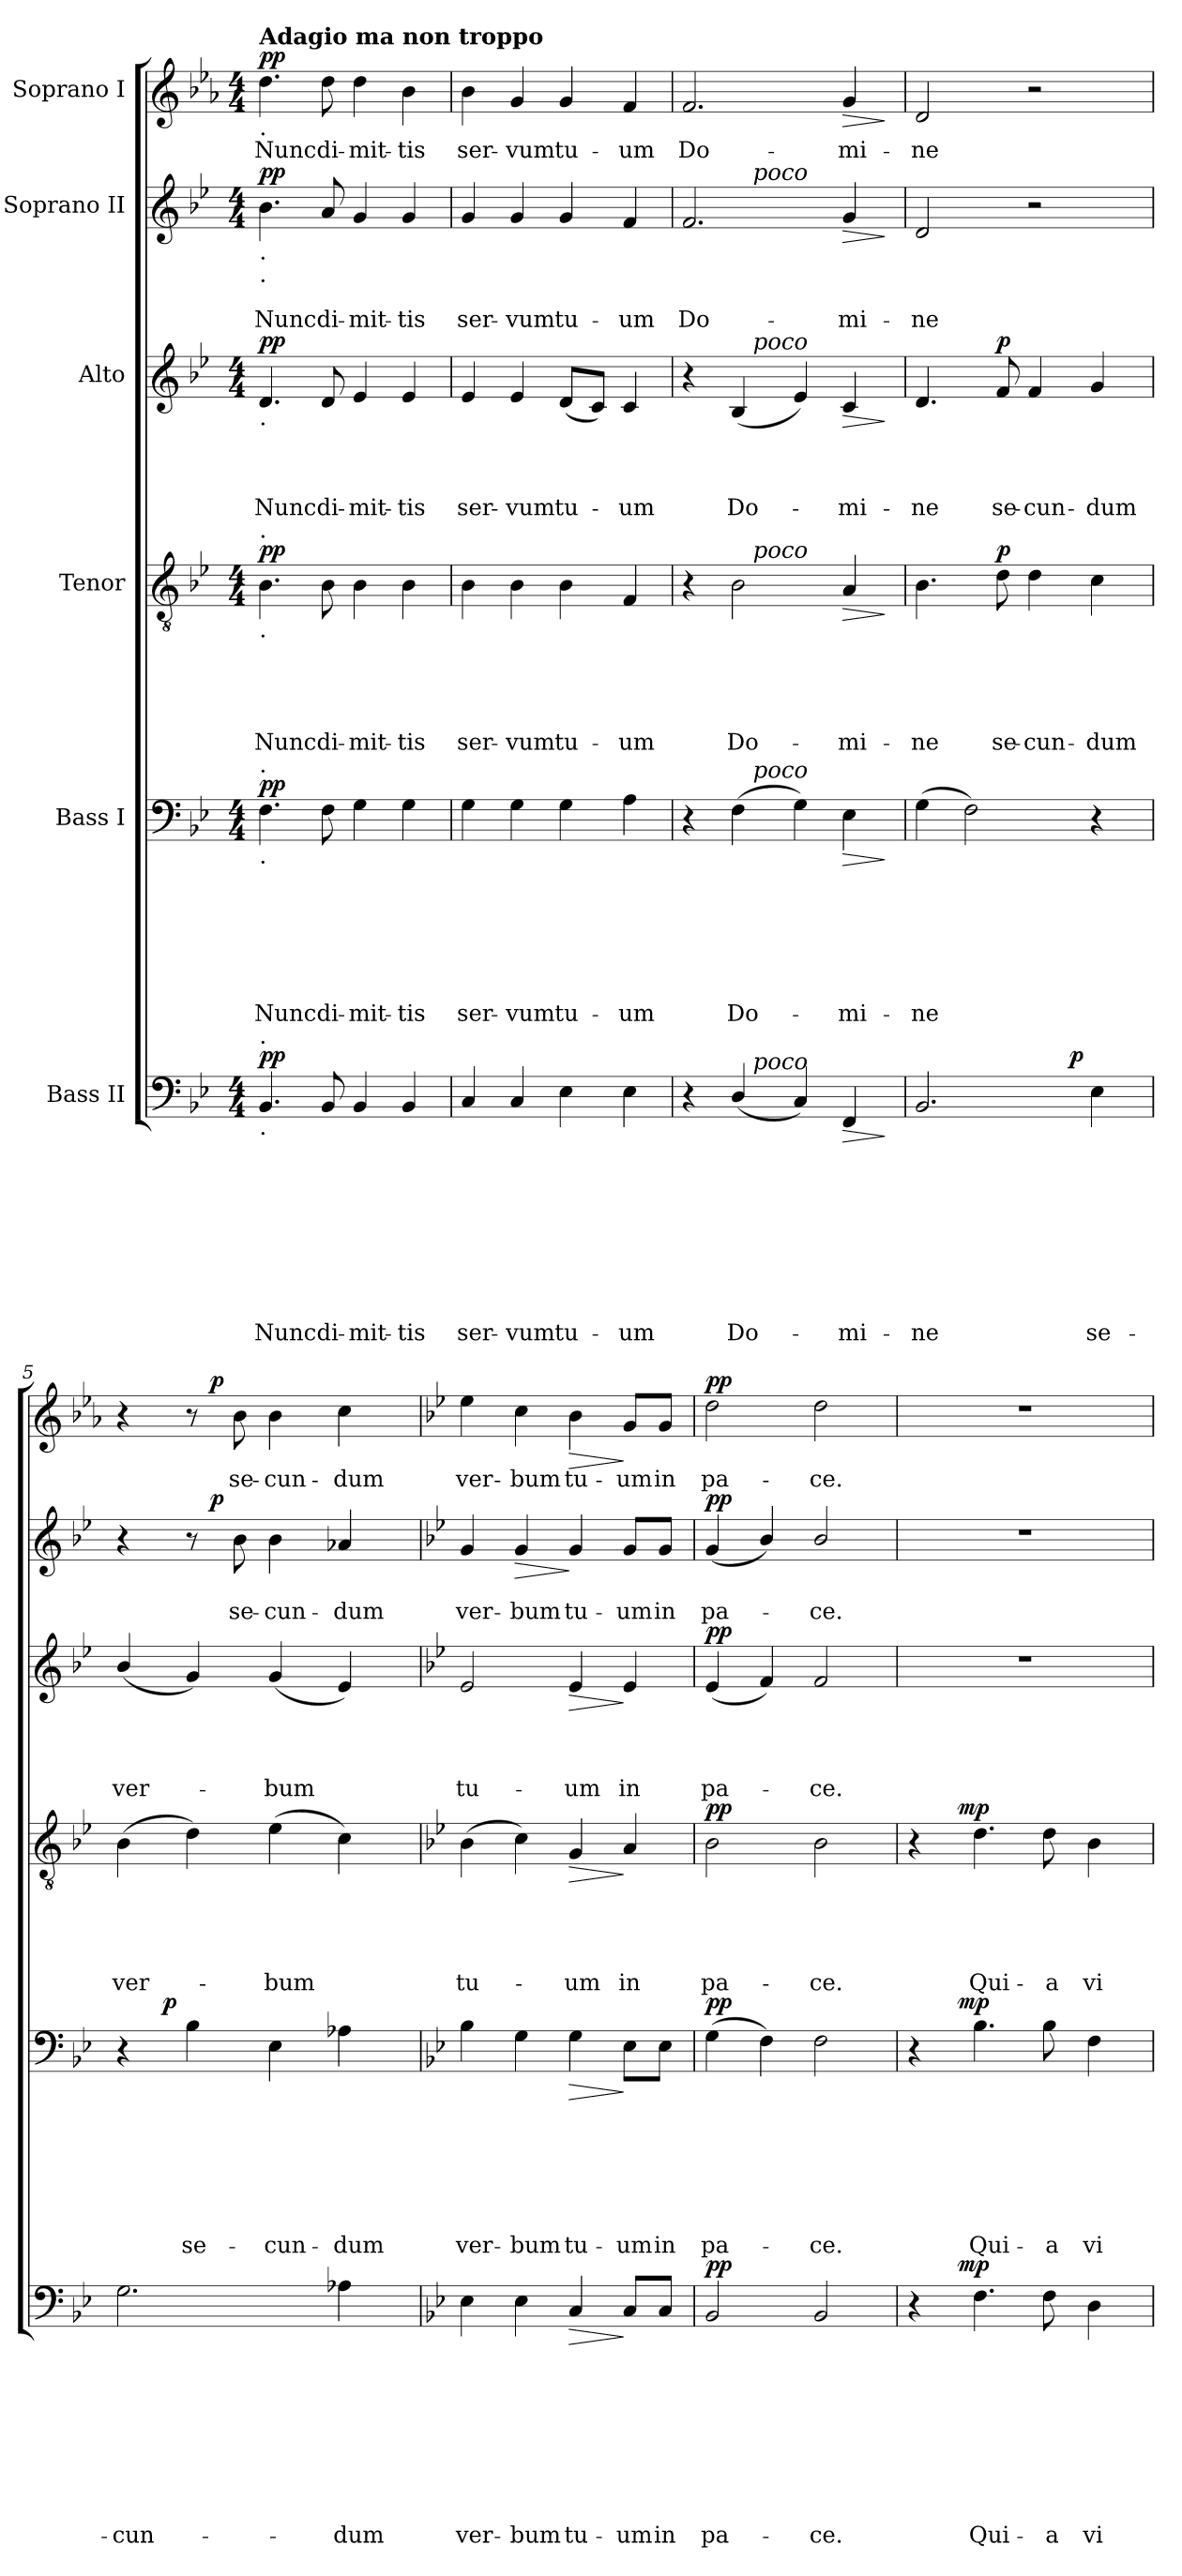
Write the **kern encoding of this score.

**kern	**text	**text	**text	**text	**text	**text	**text	**text	**text	**dynam	**kern	**text	**text	**text	**text	**text	**text	**text	**dynam	**kern	**text	**text	**text	**text	**text	**dynam	**kern	**text	**text	**text	**text	**dynam	**kern	**text	**text	**dynam	**kern	**text	**dynam
*part6	*part6	*part6	*part6	*part6	*part6	*part6	*part6	*part6	*part6	*part6	*part5	*part5	*part5	*part5	*part5	*part5	*part5	*part5	*part5	*part4	*part4	*part4	*part4	*part4	*part4	*part4	*part3	*part3	*part3	*part3	*part3	*part3	*part2	*part2	*part2	*part2	*part1	*part1	*part1
*staff6	*staff6	*staff6	*staff6	*staff6	*staff6	*staff6	*staff6	*staff6	*staff6	*staff6	*staff5	*staff5	*staff5	*staff5	*staff5	*staff5	*staff5	*staff5	*staff5	*staff4	*staff4	*staff4	*staff4	*staff4	*staff4	*staff4	*staff3	*staff3	*staff3	*staff3	*staff3	*staff3	*staff2	*staff2	*staff2	*staff2	*staff1	*staff1	*staff1
*I"Bass II	*	*	*	*	*	*	*	*	*	*	*I"Bass I	*	*	*	*	*	*	*	*	*I"Tenor	*	*	*	*	*	*	*I"Alto	*	*	*	*	*	*I"Soprano II	*	*	*	*I"Soprano I	*	*
*clefF4	*	*	*	*	*	*	*	*	*	*	*clefF4	*	*	*	*	*	*	*	*	*clefGv2	*	*	*	*	*	*	*clefG2	*	*	*	*	*	*clefG2	*	*	*	*clefG2	*	*
*ITrd-3c-5	*	*	*	*	*	*	*	*	*	*	*ITrd-3c-5	*	*	*	*	*	*	*	*	*ITrd-3c-5	*	*	*	*	*	*	*ITrd-3c-5	*	*	*	*	*	*ITrd-3c-5	*	*	*	*	*	*
*k[b-e-a-]	*	*	*	*	*	*	*	*	*	*	*k[b-e-a-]	*	*	*	*	*	*	*	*	*k[b-e-a-]	*	*	*	*	*	*	*k[b-e-a-]	*	*	*	*	*	*k[b-e-a-]	*	*	*	*k[b-e-a-]	*	*
*E-:	*	*	*	*	*	*	*	*	*	*	*E-:	*	*	*	*	*	*	*	*	*E-:	*	*	*	*	*	*	*E-:	*	*	*	*	*	*E-:	*	*	*	*E-:	*	*
*M4/4	*	*	*	*	*	*	*	*	*	*	*M4/4	*	*	*	*	*	*	*	*	*M4/4	*	*	*	*	*	*	*M4/4	*	*	*	*	*	*M4/4	*	*	*	*M4/4	*	*
=1	=1	=1	=1	=1	=1	=1	=1	=1	=1	=1	=1	=1	=1	=1	=1	=1	=1	=1	=1	=1	=1	=1	=1	=1	=1	=1	=1	=1	=1	=1	=1	=1	=1	=1	=1	=1	=1	=1	=1
!	!	!	!	!	!	!	!	!	!	!	!	!	!	!	!	!	!	!	!	!	!	!	!	!	!	!	!	!	!	!	!	!	!	!	!	!	!LO:TX:a:B:t=Adagio ma non troppo	!	!
!	!	!	!	!	!	!	!	!	!	!	!	!	!	!	!	!	!	!	!	!	!	!	!	!	!	!	!	!	!	!	!	!	!	!	!	!	!LO:TX:b:t=.	!	!
!	!	!	!	!	!	!	!	!	!	!	!	!	!	!	!	!	!	!	!	!	!	!	!	!	!	!	!	!	!	!	!	!	!LO:TX:b:t=.	!	!	!	!	!	!
!	!	!	!	!	!	!	!	!	!	!	!	!	!	!	!	!	!	!	!	!	!	!	!	!	!	!	!	!	!	!	!	!	!LO:TX:b:t=.	!	!	!	!	!	!
!	!	!	!	!	!	!	!	!	!	!	!	!	!	!	!	!	!	!	!	!	!	!	!	!	!	!	!LO:TX:b:t=.	!	!	!	!	!	!	!	!	!	!	!	!
!	!	!	!	!	!	!	!	!	!	!	!	!	!	!	!	!	!	!	!	!LO:TX:b:t=.	!	!	!	!	!	!	!	!	!	!	!	!	!	!	!	!	!	!	!
!	!	!	!	!	!	!	!	!	!	!	!	!	!	!	!	!	!	!	!	!LO:TX:a:t=.	!	!	!	!	!	!	!	!	!	!	!	!	!	!	!	!	!	!	!
!	!	!	!	!	!	!	!	!	!	!	!LO:TX:b:t=.	!	!	!	!	!	!	!	!	!	!	!	!	!	!	!	!	!	!	!	!	!	!	!	!	!	!	!	!
!	!	!	!	!	!	!	!	!	!	!	!LO:TX:a:t=.	!	!	!	!	!	!	!	!	!	!	!	!	!	!	!	!	!	!	!	!	!	!	!	!	!	!	!	!
!LO:TX:b:t=.	!	!	!	!	!	!	!	!	!	!	!	!	!	!	!	!	!	!	!	!	!	!	!	!	!	!	!	!	!	!	!	!	!	!	!	!	!	!	!
!LO:TX:a:t=.	!	!	!	!	!	!	!	!	!	!	!	!	!	!	!	!	!	!	!	!	!	!	!	!	!	!	!	!	!	!	!	!	!	!	!	!	!	!	!
!	!	!	!	!	!	!	!	!	!LO:LY:b	!LO:DY:a	!	!	!	!	!	!	!	!LO:LY:b	!LO:DY:a	!	!	!	!	!	!LO:LY:b	!LO:DY:a	!	!	!	!	!LO:LY:b	!LO:DY:a	!	!	!LO:LY:b	!LO:DY:a	!	!LO:LY:b	!LO:DY:a
4.E-/	.	.	.	.	.	.	.	.	Nunc	pp	4.B-\	.	.	.	.	.	.	Nunc	pp	4.e-\	.	.	.	.	Nunc	pp	4.g/	.	.	.	Nunc	pp	4.ee-\	.	Nunc	pp	4.dd\	Nunc	pp
!	!	!	!	!	!	!	!	!	!LO:LY:b	!	!	!	!	!	!	!	!	!LO:LY:b	!	!	!	!	!	!	!LO:LY:b	!	!	!	!	!	!LO:LY:b	!	!	!	!LO:LY:b	!	!	!LO:LY:b	!
8E-/	.	.	.	.	.	.	.	.	di-	.	8B-\	.	.	.	.	.	.	di-	.	8e-\	.	.	.	.	di-	.	8g/	.	.	.	di-	.	8dd/	.	di-	.	8dd\	di-	.
!	!	!	!	!	!	!	!	!	!LO:LY:b	!	!	!	!	!	!	!	!	!LO:LY:b	!	!	!	!	!	!	!LO:LY:b	!	!	!	!	!	!LO:LY:b	!	!	!	!LO:LY:b	!	!	!LO:LY:b	!
4E-/	.	.	.	.	.	.	.	.	-mit-	.	4c\	.	.	.	.	.	.	-mit-	.	4e-\	.	.	.	.	-mit-	.	4a-/	.	.	.	-mit-	.	4cc/	.	-mit-	.	4dd\	-mit-	.
!	!	!	!	!	!	!	!	!	!LO:LY:b:rj	!	!	!	!	!	!	!	!	!LO:LY:b:rj	!	!	!	!	!	!	!LO:LY:b:rj	!	!	!	!	!	!LO:LY:b:rj	!	!	!	!LO:LY:b:rj	!	!	!LO:LY:b:rj	!
4E-/	.	.	.	.	.	.	.	.	-tis	.	4c\	.	.	.	.	.	.	-tis	.	4e-\	.	.	.	.	-tis	.	4a-/	.	.	.	-tis	.	4cc/	.	-tis	.	4b-\	-tis	.
=2	=2	=2	=2	=2	=2	=2	=2	=2	=2	=2	=2	=2	=2	=2	=2	=2	=2	=2	=2	=2	=2	=2	=2	=2	=2	=2	=2	=2	=2	=2	=2	=2	=2	=2	=2	=2	=2	=2	=2
!	!	!	!	!	!	!	!	!	!LO:LY:b	!	!	!	!	!	!	!	!	!LO:LY:b	!	!	!	!	!	!	!LO:LY:b	!	!	!	!	!	!LO:LY:b	!	!	!	!LO:LY:b	!	!	!LO:LY:b	!
4F/	.	.	.	.	.	.	.	.	ser-	.	4c\	.	.	.	.	.	.	ser-	.	4e-\	.	.	.	.	ser-	.	4a-/	.	.	.	ser-	.	4cc/	.	ser-	.	4b-\	ser-	.
!	!	!	!	!	!	!	!	!	!LO:LY:b	!	!	!	!	!	!	!	!	!LO:LY:b	!	!	!	!	!	!	!LO:LY:b	!	!	!	!	!	!LO:LY:b	!	!	!	!LO:LY:b	!	!	!LO:LY:b	!
4F/	.	.	.	.	.	.	.	.	-vum	.	4c\	.	.	.	.	.	.	-vum	.	4e-\	.	.	.	.	-vum	.	4a-/	.	.	.	-vum	.	4cc/	.	-vum	.	4g/	-vum	.
!	!	!	!	!	!	!	!	!	!LO:LY:b	!	!	!	!	!	!	!	!	!LO:LY:b	!	!	!	!	!	!	!LO:LY:b	!	!	!	!	!	!LO:LY:b	!	!	!	!LO:LY:b	!	!	!LO:LY:b	!
4A-\	.	.	.	.	.	.	.	.	tu-	.	4c\	.	.	.	.	.	.	tu-	.	4e-\	.	.	.	.	tu-	.	(<8g/L	.	.	.	tu-	.	4cc/	.	tu-	.	4g/	tu-	.
.	.	.	.	.	.	.	.	.	.	.	.	.	.	.	.	.	.	.	.	.	.	.	.	.	.	.	8f/J)	.	.	.	.	.	.	.	.	.	.	.	.
!	!	!	!	!	!	!	!	!	!LO:LY:b	!	!	!	!	!	!	!	!	!LO:LY:b	!	!	!	!	!	!	!LO:LY:b	!	!	!	!	!	!LO:LY:b	!	!	!	!LO:LY:b	!	!	!LO:LY:b	!
4A-\	.	.	.	.	.	.	.	.	-um	.	4d\	.	.	.	.	.	.	-um	.	4B-/	.	.	.	.	-um	.	4f/	.	.	.	-um	.	4b-/	.	-um	.	4f/	-um	.
=3	=3	=3	=3	=3	=3	=3	=3	=3	=3	=3	=3	=3	=3	=3	=3	=3	=3	=3	=3	=3	=3	=3	=3	=3	=3	=3	=3	=3	=3	=3	=3	=3	=3	=3	=3	=3	=3	=3	=3
!	!	!	!	!	!	!	!	!	!	!	!	!	!	!	!	!	!	!	!	!	!	!	!	!	!	!	!	!	!	!	!	!	!	!	!LO:LY:b	!	!	!LO:LY:b	!
*^	*	*	*	*	*	*	*	*	*	*	*^	*	*	*	*	*	*	*	*	*^	*	*	*	*	*	*	*^	*	*	*	*	*	*^	*	*	*	*	*	*
4r	4ryy	.	.	.	.	.	.	.	.	.	.	4r	4ryy	.	.	.	.	.	.	.	.	4r	4ryy	.	.	.	.	.	.	4r	4ryy	.	.	.	.	.	2.b-/	4ryy	.	Do-	.	2.f/	Do-	.
!	!	!	!	!	!	!	!	!	!	!LO:LY:b	!	!	!	!	!	!	!	!	!	!LO:LY:b	!	!	!	!	!	!	!	!LO:LY:b	!	!	!	!	!	!	!LO:LY:b	!	!	!	!	!	!	!	!	!
(<4G/	16ryy	.	.	.	.	.	.	.	.	Do-	.	(>4B-\	16ryy	.	.	.	.	.	.	Do-	.	2e-\	16ryy	.	.	.	.	Do-	.	(<4e-/	16ryy	.	.	.	Do-	.	.	16ryy	.	.	.	.	.	.
!	!	!	!	!	!	!	!	!	!	!	!	!	!	!	!	!	!	!	!	!	!	!	!	!	!	!	!	!	!	!	!	!	!	!	!	!	!	!LO:TX:a:i:t=poco	!	!	!	!	!	!
!	!	!	!	!	!	!	!	!	!	!	!	!	!	!	!	!	!	!	!	!	!	!	!	!	!	!	!	!	!	!	!LO:TX:a:i:t=poco	!	!	!	!	!	!	!	!	!	!	!	!	!
!	!	!	!	!	!	!	!	!	!	!	!	!	!	!	!	!	!	!	!	!	!	!	!LO:TX:a:i:t=poco	!	!	!	!	!	!	!	!	!	!	!	!	!	!	!	!	!	!	!	!	!
!	!	!	!	!	!	!	!	!	!	!	!	!	!LO:TX:a:i:t=poco	!	!	!	!	!	!	!	!	!	!	!	!	!	!	!	!	!	!	!	!	!	!	!	!	!	!	!	!	!	!	!
!	!LO:TX:a:i:t=poco	!	!	!	!	!	!	!	!	!	!	!	!	!	!	!	!	!	!	!	!	!	!	!	!	!	!	!	!	!	!	!	!	!	!	!	!	!	!	!	!	!	!	!
.	2ryy	.	.	.	.	.	.	.	.	.	.	.	2ryy	.	.	.	.	.	.	.	.	.	2ryy	.	.	.	.	.	.	.	2ryy	.	.	.	.	.	.	2ryy	.	.	.	.	.	.
4F/)	.	.	.	.	.	.	.	.	.	.	.	4c\)	.	.	.	.	.	.	.	.	.	.	.	.	.	.	.	.	.	4a-/)	.	.	.	.	.	.	.	.	.	.	.	.	.	.
!	!	!	!	!	!	!	!	!	!	!LO:LY:b	!LO:HP:b	!	!	!	!	!	!	!	!	!LO:LY:b	!LO:HP:b	!	!	!	!	!	!	!LO:LY:b	!LO:HP:b	!	!	!	!	!	!LO:LY:b	!LO:HP:b	!	!	!	!LO:LY:b	!LO:HP:b	!	!LO:LY:b	!LO:HP:b
4BB-/	.	.	.	.	.	.	.	.	.	-mi-	>	4A-\	.	.	.	.	.	.	.	-mi-	>	4d/	.	.	.	.	.	-mi-	>	4f/	.	.	.	.	-mi-	>	4cc/	.	.	-mi-	>	4g/	-mi-	>
.	8.ryy	.	.	.	.	.	.	.	.	.	.	.	8.ryy	.	.	.	.	.	.	.	.	.	8.ryy	.	.	.	.	.	.	.	8.ryy	.	.	.	.	.	.	8.ryy	.	.	.	.	.	.
.	.	.	.	.	.	.	.	.	.	.	]	.	.	.	.	.	.	.	.	.	]	.	.	.	.	.	.	.	]	.	.	.	.	.	.	]	.	.	.	.	]	.	.	]
=4	=4	=4	=4	=4	=4	=4	=4	=4	=4	=4	=4	=4	=4	=4	=4	=4	=4	=4	=4	=4	=4	=4	=4	=4	=4	=4	=4	=4	=4	=4	=4	=4	=4	=4	=4	=4	=4	=4	=4	=4	=4	=4	=4	=4
!	!	!	!	!	!	!	!	!	!	!LO:LY:b	!	!	!	!	!	!	!	!	!	!LO:LY:b	!	!	!	!	!	!	!	!LO:LY:b	!	!	!	!	!	!	!LO:LY:b	!	!	!	!	!LO:LY:b	!	!	!LO:LY:b	!
*	*	*	*	*	*	*	*	*	*	*	*	*v	*v	*	*	*	*	*	*	*	*	*	*	*	*	*	*	*	*	*v	*v	*	*	*	*	*	*v	*v	*	*	*	*	*	*
*	*	*	*	*	*	*	*	*	*	*	*	*	*	*	*	*	*	*	*	*	*v	*v	*	*	*	*	*	*	*	*	*	*	*	*	*	*	*	*	*	*	*
2.E-/	2ryy	.	.	.	.	.	.	.	.	-ne	.	(>4c\	.	.	.	.	.	.	-ne	.	4.e-\	.	.	.	.	-ne	.	4.g/	.	.	.	-ne	.	2g/	.	-ne	.	2d/	-ne	.
.	.	.	.	.	.	.	.	.	.	.	.	2B-\)	.	.	.	.	.	.	.	.	.	.	.	.	.	.	.	.	.	.	.	.	.	.	.	.	.	.	.	.
!	!	!	!	!	!	!	!	!	!	!	!	!	!	!	!	!	!	!	!	!	!	!	!	!	!	!LO:LY:b	!LO:DY:a	!	!	!	!	!LO:LY:b	!LO:DY:a	!	!	!	!	!	!	!
.	.	.	.	.	.	.	.	.	.	.	.	.	.	.	.	.	.	.	.	.	8g\	.	.	.	.	se-	p	8b-/	.	.	.	se-	p	.	.	.	.	.	.	.
!	!	!	!	!	!	!	!	!	!	!	!	!	!	!	!	!	!	!	!	!	!	!	!	!	!	!LO:LY:b	!	!	!	!	!	!LO:LY:b	!	!	!	!	!	!	!	!
.	8.ryy	.	.	.	.	.	.	.	.	.	.	.	.	.	.	.	.	.	.	.	4g\	.	.	.	.	-cun-	.	4b-/	.	.	.	-cun-	.	2r	.	.	.	2r	.	.
!	!	!	!	!	!	!	!	!	!	!	!LO:DY:a	!	!	!	!	!	!	!	!	!	!	!	!	!	!	!	!	!	!	!	!	!	!	!	!	!	!	!	!	!
.	4ryy	.	.	.	.	.	.	.	.	.	p	.	.	.	.	.	.	.	.	.	.	.	.	.	.	.	.	.	.	.	.	.	.	.	.	.	.	.	.	.
!	!	!	!	!	!	!	!	!	!	!LO:LY:b	!	!	!	!	!	!	!	!	!	!	!	!	!	!	!	!LO:LY:b:rj	!	!	!	!	!	!LO:LY:b:rj	!	!	!	!	!	!	!	!
4A-\	.	.	.	.	.	.	.	.	.	se-	.	4r	.	.	.	.	.	.	.	.	4f\	.	.	.	.	-dum	.	4cc/	.	.	.	-dum	.	.	.	.	.	.	.	.
.	16ryy	.	.	.	.	.	.	.	.	.	.	.	.	.	.	.	.	.	.	.	.	.	.	.	.	.	.	.	.	.	.	.	.	.	.	.	.	.	.	.
=5	=5	=5	=5	=5	=5	=5	=5	=5	=5	=5	=5	=5	=5	=5	=5	=5	=5	=5	=5	=5	=5	=5	=5	=5	=5	=5	=5	=5	=5	=5	=5	=5	=5	=5	=5	=5	=5	=5	=5	=5
!	!	!	!	!	!	!	!	!	!	!LO:LY:b	!	!	!	!	!	!	!	!	!	!	!	!	!	!	!	!LO:LY:b	!	!	!	!	!	!LO:LY:b	!	!	!	!	!	!	!	!
*v	*v	*	*	*	*	*	*	*	*	*	*	*^	*	*	*	*	*	*	*	*	*	*	*	*	*	*	*	*	*	*	*	*	*	*^	*	*	*	*^	*	*
2.c\	.	.	.	.	.	.	.	.	-cun-	.	4r	8.ryy	.	.	.	.	.	.	.	.	(>4e-\	.	.	.	.	ver-	.	(<4ee-/	.	.	.	ver-	.	4r	4ryy	.	.	.	4r	4ryy	.	.
!	!	!	!	!	!	!	!	!	!	!	!	!	!	!	!	!	!	!	!	!LO:DY:a	!	!	!	!	!	!	!	!	!	!	!	!	!	!	!	!	!	!	!	!	!	!
.	.	.	.	.	.	.	.	.	.	.	.	2ryy	.	.	.	.	.	.	.	p	.	.	.	.	.	.	.	.	.	.	.	.	.	.	.	.	.	.	.	.	.	.
!	!	!	!	!	!	!	!	!	!	!	!	!	!	!	!	!	!	!	!LO:LY:b	!	!	!	!	!	!	!	!	!	!	!	!	!	!	!	!	!	!	!	!	!	!	!
.	.	.	.	.	.	.	.	.	.	.	4e-\	.	.	.	.	.	.	.	se-	.	4g\)	.	.	.	.	.	.	4cc/)	.	.	.	.	.	8r	16ryy	.	.	.	8r	16ryy	.	.
!	!	!	!	!	!	!	!	!	!	!	!	!	!	!	!	!	!	!	!	!	!	!	!	!	!	!	!	!	!	!	!	!	!	!	!	!	!	!LO:DY:a	!	!	!	!LO:DY:a
.	.	.	.	.	.	.	.	.	.	.	.	.	.	.	.	.	.	.	.	.	.	.	.	.	.	.	.	.	.	.	.	.	.	.	2ryy	.	.	p	.	2ryy	.	p
!	!	!	!	!	!	!	!	!	!	!	!	!	!	!	!	!	!	!	!	!	!	!	!	!	!	!	!	!	!	!	!	!	!	!	!	!	!LO:LY:b	!	!	!	!LO:LY:b	!
.	.	.	.	.	.	.	.	.	.	.	.	.	.	.	.	.	.	.	.	.	.	.	.	.	.	.	.	.	.	.	.	.	.	8ee-\	.	.	se-	.	8b-\	.	se-	.
!	!	!	!	!	!	!	!	!	!	!	!	!	!	!	!	!	!	!	!LO:LY:b	!	!	!	!	!	!	!LO:LY:b	!	!	!	!	!	!LO:LY:b	!	!	!	!	!LO:LY:b	!	!	!	!LO:LY:b	!
.	.	.	.	.	.	.	.	.	.	.	4A-\	.	.	.	.	.	.	.	-cun-	.	(>4a-\	.	.	.	.	-bum	.	(<4cc/	.	.	.	-bum	.	4ee-\	.	.	-cun-	.	4b-\	.	-cun-	.
.	.	.	.	.	.	.	.	.	.	.	.	4ryy	.	.	.	.	.	.	.	.	.	.	.	.	.	.	.	.	.	.	.	.	.	.	.	.	.	.	.	.	.	.
!	!	!	!	!	!	!	!	!	!LO:LY:b	!	!	!	!	!	!	!	!	!	!LO:LY:b:rj	!	!	!	!	!	!	!	!	!	!	!	!	!	!	!	!	!	!LO:LY:b:rj	!	!	!	!LO:LY:b:rj	!
4d-X\	.	.	.	.	.	.	.	.	-dum	.	4d-X\	.	.	.	.	.	.	.	-dum	.	4f\)	.	.	.	.	.	.	4a-/)	.	.	.	.	.	4dd-X/	.	.	-dum	.	4cc\	.	-dum	.
.	.	.	.	.	.	.	.	.	.	.	.	.	.	.	.	.	.	.	.	.	.	.	.	.	.	.	.	.	.	.	.	.	.	.	8.ryy	.	.	.	.	8.ryy	.	.
.	.	.	.	.	.	.	.	.	.	.	.	16ryy	.	.	.	.	.	.	.	.	.	.	.	.	.	.	.	.	.	.	.	.	.	.	.	.	.	.	.	.	.	.
*	*	*	*	*	*	*	*	*	*	*	*	*	*	*	*	*	*	*	*	*	*	*	*	*	*	*	*	*	*	*	*	*	*	*v	*v	*	*	*	*	*	*	*
*	*	*	*	*	*	*	*	*	*	*	*v	*v	*	*	*	*	*	*	*	*	*	*	*	*	*	*	*	*	*	*	*	*	*	*	*	*	*	*v	*v	*	*
!!LO:PB:g=z
=6	=6	=6	=6	=6	=6	=6	=6	=6	=6	=6	=6	=6	=6	=6	=6	=6	=6	=6	=6	=6	=6	=6	=6	=6	=6	=6	=6	=6	=6	=6	=6	=6	=6	=6	=6	=6	=6	=6	=6
*	*	*	*	*	*	*	*	*	*	*	*	*	*	*	*	*	*	*	*	*	*	*	*	*	*	*	*	*	*	*	*	*	*	*	*	*	*k[b-e-]	*	*
*	*	*	*	*	*	*	*	*	*	*	*	*	*	*	*	*	*	*	*	*	*	*	*	*	*	*	*	*	*	*	*	*	*	*	*	*	*B-:	*	*
*	*	*	*	*	*	*	*	*	*	*	*^	*	*	*	*	*	*	*	*	*	*	*	*	*	*	*	*	*	*	*	*	*	*^	*	*	*	*^	*	*
!	!	!	!	!	!	!	!	!	!LO:LY:b	!	!	!	!	!	!	!	!	!	!LO:LY:b	!	!	!	!	!	!	!LO:LY:b	!	!	!	!	!	!LO:LY:b	!	!	!	!	!LO:LY:b	!	!	!	!LO:LY:b	!
*	*	*	*	*	*	*	*	*	*	*	*	*	*	*	*	*	*	*	*	*	*	*	*	*	*	*	*	*	*	*	*	*	*	*v	*v	*	*	*	*	*	*	*
*	*	*	*	*	*	*	*	*	*	*	*v	*v	*	*	*	*	*	*	*	*	*	*	*	*	*	*	*	*	*	*	*	*	*	*	*	*	*	*v	*v	*	*
4A-\	.	.	.	.	.	.	.	.	ver-	.	4e-\	.	.	.	.	.	.	ver-	.	(>4e-\	.	.	.	.	tu-	.	2a-/	.	.	.	tu-	.	4cc/	.	ver-	.	4ee-\	ver-	.
!	!	!	!	!	!	!	!	!	!LO:LY:b	!	!	!	!	!	!	!	!	!LO:LY:b	!	!	!	!	!	!	!	!	!	!	!	!	!	!	!	!	!LO:LY:b	!LO:HP:b	!	!LO:LY:b	!
4A-\	.	.	.	.	.	.	.	.	-bum	.	4c\	.	.	.	.	.	.	-bum	.	4f\)	.	.	.	.	.	.	.	.	.	.	.	.	4cc/	.	-bum	>	4cc\	-bum	.
!	!	!	!	!	!	!	!	!	!LO:LY:b	!LO:HP:b	!	!	!	!	!	!	!	!LO:LY:b	!LO:HP:b	!	!	!	!	!	!LO:LY:b	!LO:HP:b	!	!	!	!	!LO:LY:b	!LO:HP:b	!	!	!LO:LY:b	!	!	!LO:LY:b	!LO:HP:b
4F/	.	.	.	.	.	.	.	.	tu-	>	4c\	.	.	.	.	.	.	tu-	>	4c/	.	.	.	.	-um	>	4a-/	.	.	.	-um	>	4cc/	.	tu-	]	4b-\	tu-	>
!	!	!	!	!	!	!	!	!	!LO:LY:b	!	!	!	!	!	!	!	!	!LO:LY:b	!	!	!	!	!	!	!LO:LY:b	!	!	!	!	!	!LO:LY:b	!	!	!	!LO:LY:b	!	!	!LO:LY:b	!
8F/L	.	.	.	.	.	.	.	.	-um	]	8A-\L	.	.	.	.	.	.	-um	]	4d/	.	.	.	.	in	]	4a-/	.	.	.	in	]	8cc/L	.	-um	.	8g/L	-um	]
!	!	!	!	!	!	!	!	!	!LO:LY:b	!	!	!	!	!	!	!	!	!LO:LY:b	!	!	!	!	!	!	!	!	!	!	!	!	!	!	!	!	!LO:LY:b	!	!	!LO:LY:b	!
8F/J	.	.	.	.	.	.	.	.	in	.	8A-\J	.	.	.	.	.	.	in	.	.	.	.	.	.	.	.	.	.	.	.	.	.	8cc/J	.	in	.	8g/J	in	.
=7	=7	=7	=7	=7	=7	=7	=7	=7	=7	=7	=7	=7	=7	=7	=7	=7	=7	=7	=7	=7	=7	=7	=7	=7	=7	=7	=7	=7	=7	=7	=7	=7	=7	=7	=7	=7	=7	=7	=7
!	!	!	!	!	!	!	!	!	!LO:LY:b	!LO:DY:a	!	!	!	!	!	!	!	!LO:LY:b	!LO:DY:a	!	!	!	!	!	!LO:LY:b	!LO:DY:a	!	!	!	!	!LO:LY:b	!LO:DY:a	!	!	!LO:LY:b	!LO:DY:a	!	!LO:LY:b	!LO:DY:a
2E-/	.	.	.	.	.	.	.	.	pa-	pp	(>4c\	.	.	.	.	.	.	pa-	pp	2e-\	.	.	.	.	pa-	pp	(<4a-/	.	.	.	pa-	pp	(<4cc/	.	pa-	pp	2dd\	pa-	pp
.	.	.	.	.	.	.	.	.	.	.	4B-\)	.	.	.	.	.	.	.	.	.	.	.	.	.	.	.	4b-/)	.	.	.	.	.	4ee-/)	.	.	.	.	.	.
!	!	!	!	!	!	!	!	!	!LO:LY:b	!	!	!	!	!	!	!	!	!LO:LY:b	!	!	!	!	!	!	!LO:LY:b	!	!	!	!	!	!LO:LY:b	!	!	!	!LO:LY:b	!	!	!LO:LY:b	!
2E-/	.	.	.	.	.	.	.	.	-ce.	.	2B-\	.	.	.	.	.	.	-ce.	.	2e-\	.	.	.	.	-ce.	.	2b-/	.	.	.	-ce.	.	2ee-/	.	-ce.	.	2dd\	-ce.	.
=8	=8	=8	=8	=8	=8	=8	=8	=8	=8	=8	=8	=8	=8	=8	=8	=8	=8	=8	=8	=8	=8	=8	=8	=8	=8	=8	=8	=8	=8	=8	=8	=8	=8	=8	=8	=8	=8	=8	=8
*^	*	*	*	*	*	*	*	*	*	*	*^	*	*	*	*	*	*	*	*	*^	*	*	*	*	*	*	*	*	*	*	*	*	*	*	*	*	*	*	*
4r	8..ryy	.	.	.	.	.	.	.	.	.	.	4r	8..ryy	.	.	.	.	.	.	.	.	4r	8..ryy	.	.	.	.	.	.	1r	.	.	.	.	.	1r	.	.	.	1r	.	.
!	!	!	!	!	!	!	!	!	!	!	!LO:DY:a	!	!	!	!	!	!	!	!	!	!LO:DY:a	!	!	!	!	!	!	!	!LO:DY:a	!	!	!	!	!	!	!	!	!	!	!	!	!
.	2ryy	.	.	.	.	.	.	.	.	.	mp	.	2ryy	.	.	.	.	.	.	.	mp	.	2ryy	.	.	.	.	.	mp	.	.	.	.	.	.	.	.	.	.	.	.	.
!	!	!	!	!	!	!	!	!	!	!LO:LY:b	!	!	!	!	!	!	!	!	!	!LO:LY:b	!	!	!	!	!	!	!	!LO:LY:b	!	!	!	!	!	!	!	!	!	!	!	!	!	!
4.B-\	.	.	.	.	.	.	.	.	.	Qui-	.	4.e-\	.	.	.	.	.	.	.	Qui-	.	4.g\	.	.	.	.	.	Qui-	.	.	.	.	.	.	.	.	.	.	.	.	.	.
!	!	!	!	!	!	!	!	!	!	!LO:LY:b	!	!	!	!	!	!	!	!	!	!LO:LY:b	!	!	!	!	!	!	!	!LO:LY:b	!	!	!	!	!	!	!	!	!	!	!	!	!	!
8B-\	.	.	.	.	.	.	.	.	.	-a	.	8e-\	.	.	.	.	.	.	.	-a	.	8g\	.	.	.	.	.	-a	.	.	.	.	.	.	.	.	.	.	.	.	.	.
.	4ryy	.	.	.	.	.	.	.	.	.	.	.	4ryy	.	.	.	.	.	.	.	.	.	4ryy	.	.	.	.	.	.	.	.	.	.	.	.	.	.	.	.	.	.	.
!	!	!	!	!	!	!	!	!	!	!LO:LY:b	!	!	!	!	!	!	!	!	!	!LO:LY:b	!	!	!	!	!	!	!	!LO:LY:b	!	!	!	!	!	!	!	!	!	!	!	!	!	!
4G\	.	.	.	.	.	.	.	.	.	vi-	.	4B-\	.	.	.	.	.	.	.	vi-	.	4e-\	.	.	.	.	.	vi-	.	.	.	.	.	.	.	.	.	.	.	.	.	.
.	32ryy	.	.	.	.	.	.	.	.	.	.	.	32ryy	.	.	.	.	.	.	.	.	.	32ryy	.	.	.	.	.	.	.	.	.	.	.	.	.	.	.	.	.	.	.
*v	*v	*	*	*	*	*	*	*	*	*	*	*	*	*	*	*	*	*	*	*	*	*v	*v	*	*	*	*	*	*	*	*	*	*	*	*	*	*	*	*	*	*	*
*	*	*	*	*	*	*	*	*	*	*	*v	*v	*	*	*	*	*	*	*	*	*	*	*	*	*	*	*	*	*	*	*	*	*	*	*	*	*	*	*	*
=	=	=	=	=	=	=	=	=	=	=	=	=	=	=	=	=	=	=	=	=	=	=	=	=	=	=	=	=	=	=	=	=	=	=	=	=	=	=	=
*-	*-	*-	*-	*-	*-	*-	*-	*-	*-	*-	*-	*-	*-	*-	*-	*-	*-	*-	*-	*-	*-	*-	*-	*-	*-	*-	*-	*-	*-	*-	*-	*-	*-	*-	*-	*-	*-	*-	*-
